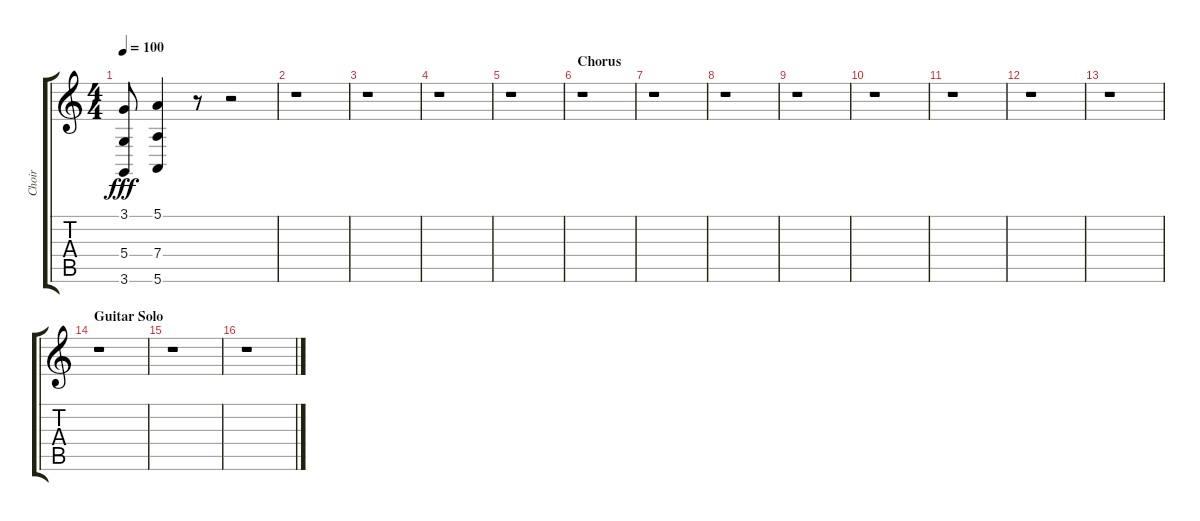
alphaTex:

\track ("Choir" "Choir") {instrument cello}
\staff {score tabs}
\tuning (E4 B3 G3 D3 A2 E2) {hide}
\ts (4 4)
\tempo 100
\clef g2
\ks c
(3.1 5.4 3.6).8{dy fff} (5.1 7.4 5.6).4 r.8 r.2 |
r.1 |
r.1 |
r.1 |
r.1 |
\section ("" "Chorus")
r.1 |
r.1 |
r.1 |
r.1 |
r.1 |
r.1 |
r.1 |
r.1 |
\section ("" "Guitar Solo")
r.1 |
r.1 |
r.1
